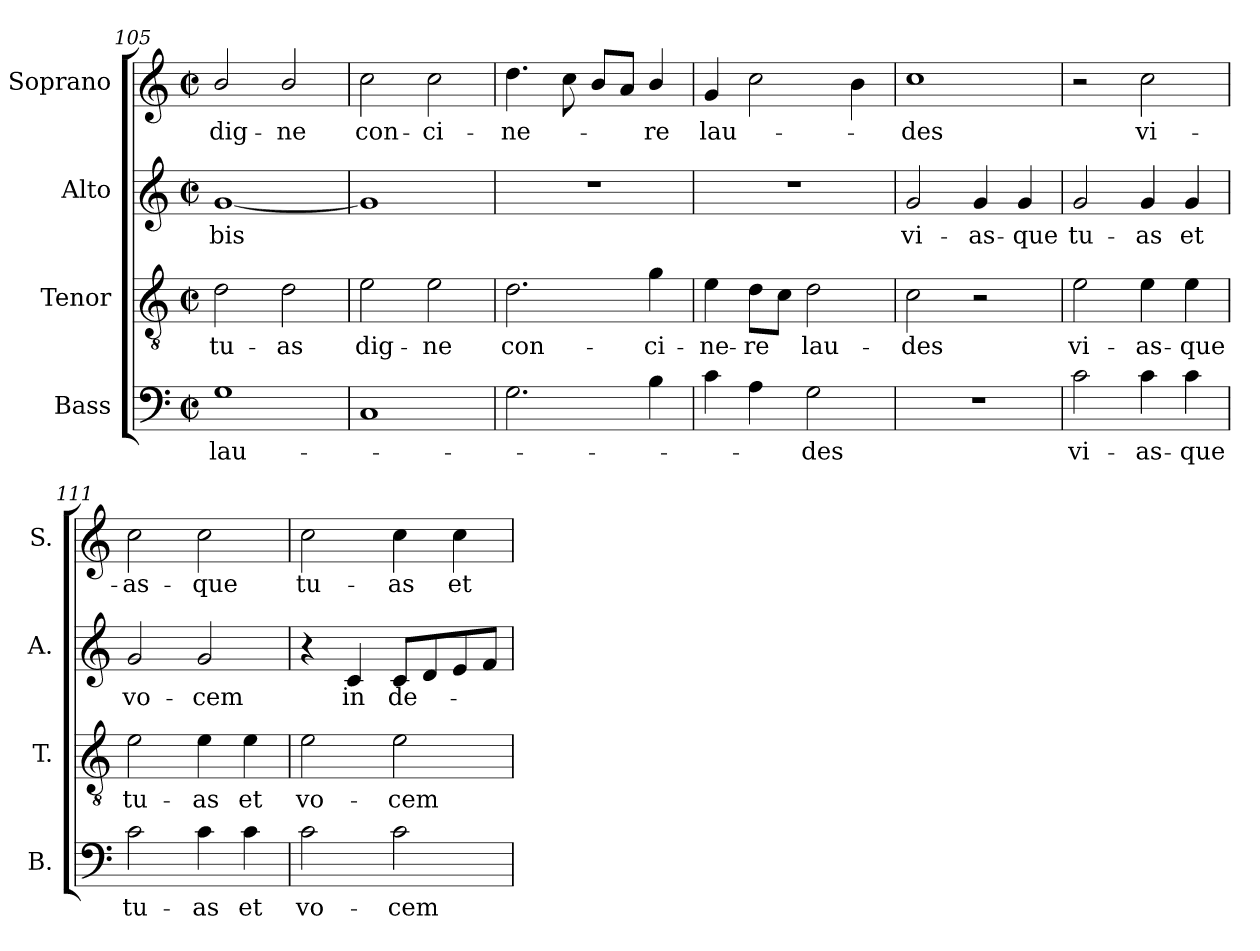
**kern	**text	**kern	**text	**kern	**text	**kern	**text
*part4	*part4	*part3	*part3	*part2	*part2	*part1	*part1
*staff4	*staff4	*staff3	*staff3	*staff2	*staff2	*staff1	*staff1
*I"Bass	*	*I"Tenor	*	*I"Alto	*	*I"Soprano	*
*I'B.	*	*I'T.	*	*I'A.	*	*I'S.	*
*clefF4	*	*clefGv2	*	*clefG2	*	*clefG2	*
*	*	*ITrd7c12	*	*	*	*	*
*k[]	*	*k[]	*	*k[]	*	*k[]	*
*C:	*	*C:	*	*C:	*	*C:	*
*M2/2	*	*M2/2	*	*M2/2	*	*M2/2	*
*met(c|)	*	*met(c|)	*	*met(c|)	*	*met(c|)	*
=105	=105	=105	=105	=105	=105	=105	=105
!	!LO:LY:b:color=#000000	!	!	!	!	!	!
!	!	!	!LO:LY:b:color=#000000	!	!	!	!
!	!	!	!	!	!LO:LY:b:color=#000000	!	!
!	!	!	!	!	!	!	!LO:LY:b:color=#000000
1Gi	lau-	2Di\	tu-	[1gi	-bis	2bi/	dig-
!	!	!	!LO:LY:b:color=#000000	!	!	!	!
!	!	!	!	!	!	!	!LO:LY:b:color=#000000
.	.	2Di\	-as	.	.	2bi/	-ne
=106	=106	=106	=106	=106	=106	=106	=106
!	!	!	!LO:LY:b:color=#000000	!	!	!	!
!	!	!	!	!	!	!	!LO:LY:b:color=#000000
1Ci	.	2Ei\	dig-	1gi]	.	2cci\	con-
!	!	!	!LO:LY:b:color=#000000	!	!	!	!
!	!	!	!	!	!	!	!LO:LY:b:color=#000000
.	.	2Ei\	-ne	.	.	2cci\	-ci-
=107	=107	=107	=107	=107	=107	=107	=107
!	!	!	!LO:LY:b:color=#000000	!	!	!	!
!	!	!	!	!	!	!	!LO:LY:b:color=#000000
2.Gi\	.	2.Di\	con-	1r	.	4.ddi\	-ne-
.	.	.	.	.	.	8cci\	.
.	.	.	.	.	.	8bi/L	.
.	.	.	.	.	.	8ai/J	.
!	!	!	!LO:LY:b:color=#000000	!	!	!	!
!	!	!	!	!	!	!	!LO:LY:b:color=#000000
4Bi\	.	4Gi\	-ci-	.	.	4bi/	-re
=108	=108	=108	=108	=108	=108	=108	=108
!	!	!	!LO:LY:b:color=#000000	!	!	!	!
!	!	!	!	!	!	!	!LO:LY:b:color=#000000
4ci\	.	4Ei\	-ne-	1r	.	4gi/	lau-
!	!	!	!LO:LY:b:color=#000000	!	!	!	!
4Ai\	.	8Di\L	-re	.	.	2cci\	.
.	.	8Ci\J	.	.	.	.	.
!	!LO:LY:b:color=#000000	!	!	!	!	!	!
!	!	!	!LO:LY:b:color=#000000	!	!	!	!
2Gi\	-des	2Di\	lau-	.	.	.	.
.	.	.	.	.	.	4bi\	.
=109	=109	=109	=109	=109	=109	=109	=109
!	!	!	!LO:LY:b:color=#000000	!	!	!	!
!	!	!	!	!	!LO:LY:b:color=#000000	!	!
!	!	!	!	!	!	!	!LO:LY:b:color=#000000
1r	.	2Ci\	-des	2gi/	vi-	1cci	-des
!	!	!	!	!	!LO:LY:b:color=#000000	!	!
.	.	2r	.	4gi/	-as-	.	.
!	!	!	!	!	!LO:LY:b:color=#000000	!	!
.	.	.	.	4gi/	-que	.	.
=110	=110	=110	=110	=110	=110	=110	=110
!	!LO:LY:b:color=#000000	!	!	!	!	!	!
!	!	!	!LO:LY:b:color=#000000	!	!	!	!
!	!	!	!	!	!LO:LY:b:color=#000000	!	!
2ci\	vi-	2Ei\	vi-	2gi/	tu-	2r	.
!	!LO:LY:b:color=#000000	!	!	!	!	!	!
!	!	!	!LO:LY:b:color=#000000	!	!	!	!
!	!	!	!	!	!LO:LY:b:color=#000000	!	!
!	!	!	!	!	!	!	!LO:LY:b:color=#000000
4ci\	-as-	4Ei\	-as-	4gi/	-as	2cci\	vi-
!	!LO:LY:b:color=#000000	!	!	!	!	!	!
!	!	!	!LO:LY:b:color=#000000	!	!	!	!
!	!	!	!	!	!LO:LY:b:color=#000000	!	!
4ci\	-que	4Ei\	-que	4gi/	et	.	.
!!LO:LB:g=z
=111	=111	=111	=111	=111	=111	=111	=111
!	!LO:LY:b:color=#000000	!	!	!	!	!	!
!	!	!	!LO:LY:b:color=#000000	!	!	!	!
!	!	!	!	!	!LO:LY:b:color=#000000	!	!
!	!	!	!	!	!	!	!LO:LY:b:color=#000000
2ci\	tu-	2Ei\	tu-	2gi/	vo-	2cci\	-as-
!	!LO:LY:b:color=#000000	!	!	!	!	!	!
!	!	!	!LO:LY:b:color=#000000	!	!	!	!
!	!	!	!	!	!LO:LY:b:color=#000000	!	!
!	!	!	!	!	!	!	!LO:LY:b:color=#000000
4ci\	-as	4Ei\	-as	2gi/	-cem	2cci\	-que
!	!LO:LY:b:color=#000000	!	!	!	!	!	!
!	!	!	!LO:LY:b:color=#000000	!	!	!	!
4ci\	et	4Ei\	et	.	.	.	.
=112	=112	=112	=112	=112	=112	=112	=112
!	!LO:LY:b:color=#000000	!	!	!	!	!	!
!	!	!	!LO:LY:b:color=#000000	!	!	!	!
!	!	!	!	!	!	!	!LO:LY:b:color=#000000
2ci\	vo-	2Ei\	vo-	4r	.	2cci\	tu-
!	!	!	!	!	!LO:LY:b:color=#000000	!	!
.	.	.	.	4ci/	in	.	.
!	!LO:LY:b:color=#000000	!	!	!	!	!	!
!	!	!	!LO:LY:b:color=#000000	!	!	!	!
!	!	!	!	!	!LO:LY:b:color=#000000	!	!
!	!	!	!	!	!	!	!LO:LY:b:color=#000000
2ci\	-cem	2Ei\	-cem	8ci/L	de-	4cci\	-as
.	.	.	.	8di/	.	.	.
!	!	!	!	!	!	!	!LO:LY:b:color=#000000
.	.	.	.	8ei/	.	4cci\	et
.	.	.	.	8fi/J	.	.	.
=	=	=	=	=	=	=	=
*-	*-	*-	*-	*-	*-	*-	*-
